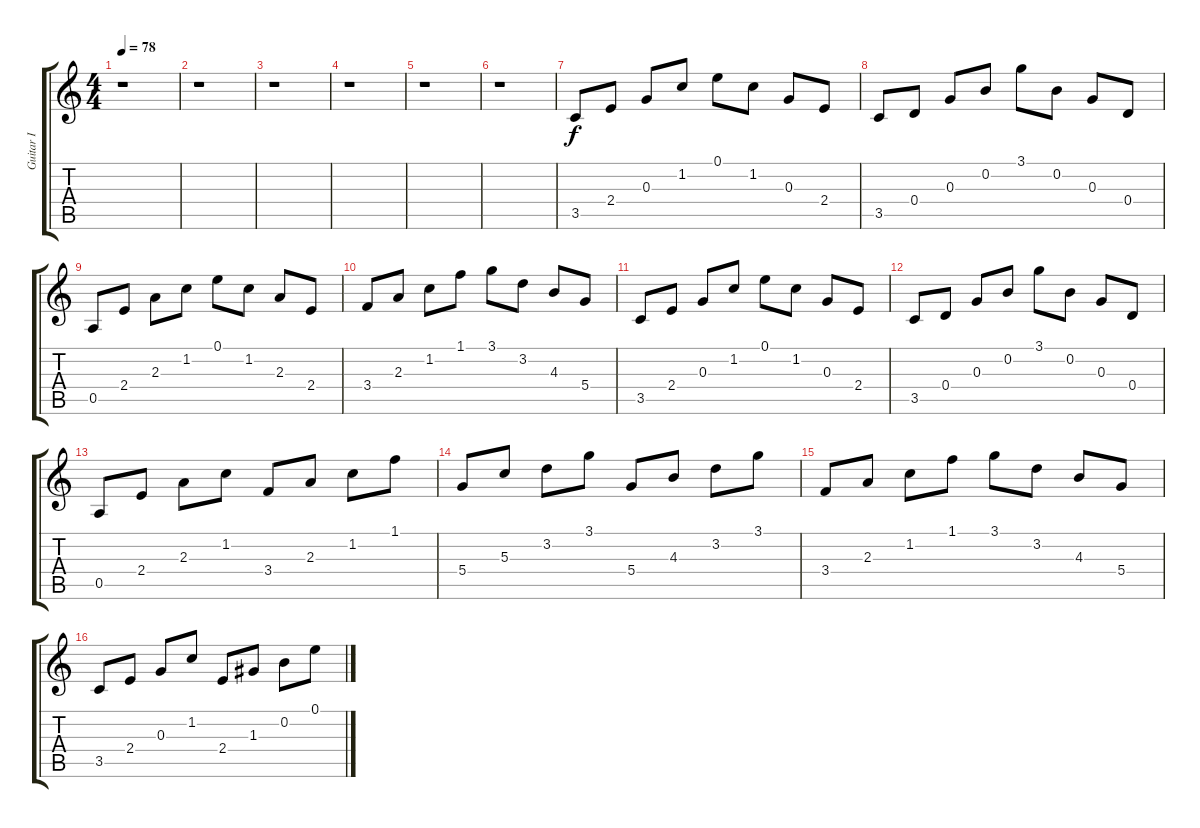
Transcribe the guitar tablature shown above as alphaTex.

\track ("Guitar I" "Guitar I") {instrument electricguitarjazz}
\staff {score tabs}
\tuning (E4 B3 G3 D3 A2 E2) {hide}
\ts (4 4)
\tempo 78
\clef g2
\ks c
r.1{dy f} |
r.1 |
r.1 |
r.1 |
r.1 |
r.1 |
3.5.8 2.4.8 0.3.8 1.2.8 0.1.8 1.2.8 0.3.8 2.4.8 |
3.5.8 0.4.8 0.3.8 0.2.8 3.1.8 0.2.8 0.3.8 0.4.8 |
0.5.8 2.4.8 2.3.8 1.2.8 0.1.8 1.2.8 2.3.8 2.4.8 |
3.4.8 2.3.8 1.2.8 1.1.8 3.1.8 3.2.8 4.3.8 5.4.8 |
3.5.8 2.4.8 0.3.8 1.2.8 0.1.8 1.2.8 0.3.8 2.4.8 |
3.5.8 0.4.8 0.3.8 0.2.8 3.1.8 0.2.8 0.3.8 0.4.8 |
0.5.8 2.4.8 2.3.8 1.2.8 3.4.8 2.3.8 1.2.8 1.1.8 |
5.4.8 5.3.8 3.2.8 3.1.8 5.4.8 4.3.8 3.2.8 3.1.8 |
3.4.8 2.3.8 1.2.8 1.1.8 3.1.8 3.2.8 4.3.8 5.4.8 |
3.5.8 2.4.8 0.3.8 1.2.8 2.4.8 1.3.8 0.2.8 0.1.8
